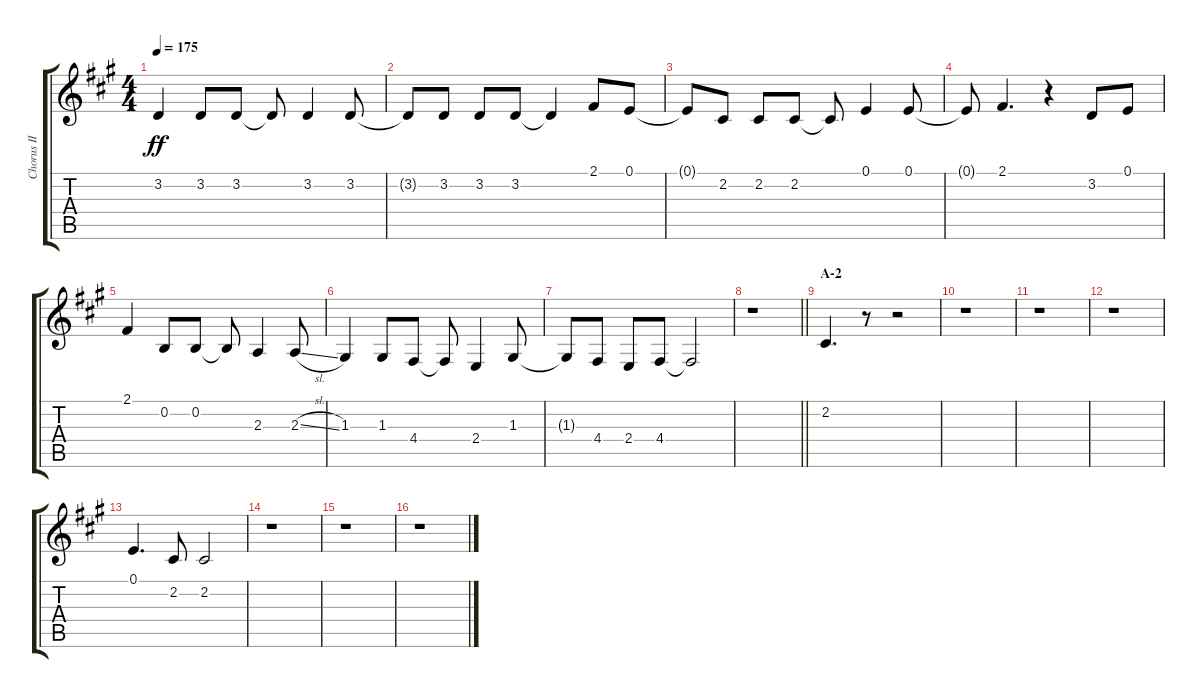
\track ("Chorus II" "Chorus II") {instrument voiceoohs}
\staff {score tabs}
\tuning (E4 B3 G3 D3 A2 E2) {hide}
\ts (4 4)
\tempo 175
\clef g2
\ks a
3.2.4{dy ff} 3.2.8 3.2.8 3.2{t}.8 3.2.4 3.2.8 |
3.2{t}.8 3.2.8 3.2.8 3.2.8 3.2{t}.4 2.1.8 0.1.8 |
0.1{t}.8 2.2.8 2.2.8 2.2.8 2.2{t}.8 0.1.4 0.1.8 |
0.1{t}.8 2.1.4{d} r.4 3.2.8 0.1.8 |
2.1.4 0.2.8 0.2.8 0.2{t}.8 2.3.4 2.3{sl}.8 |
1.3.4 1.3.8 4.4.8 4.4{t}.8 2.4.4 1.3.8 |
1.3{t}.8 4.4.8 2.4.8 4.4.8 4.4{t}.2 |
\barLineRight lightlight
r.1 |
\section ("" "A-2")
2.2.4{d} r.8 r.2 |
r.1 |
r.1 |
r.1 |
0.1.4{d} 2.2.8 2.2.2 |
r.1 |
r.1 |
r.1
